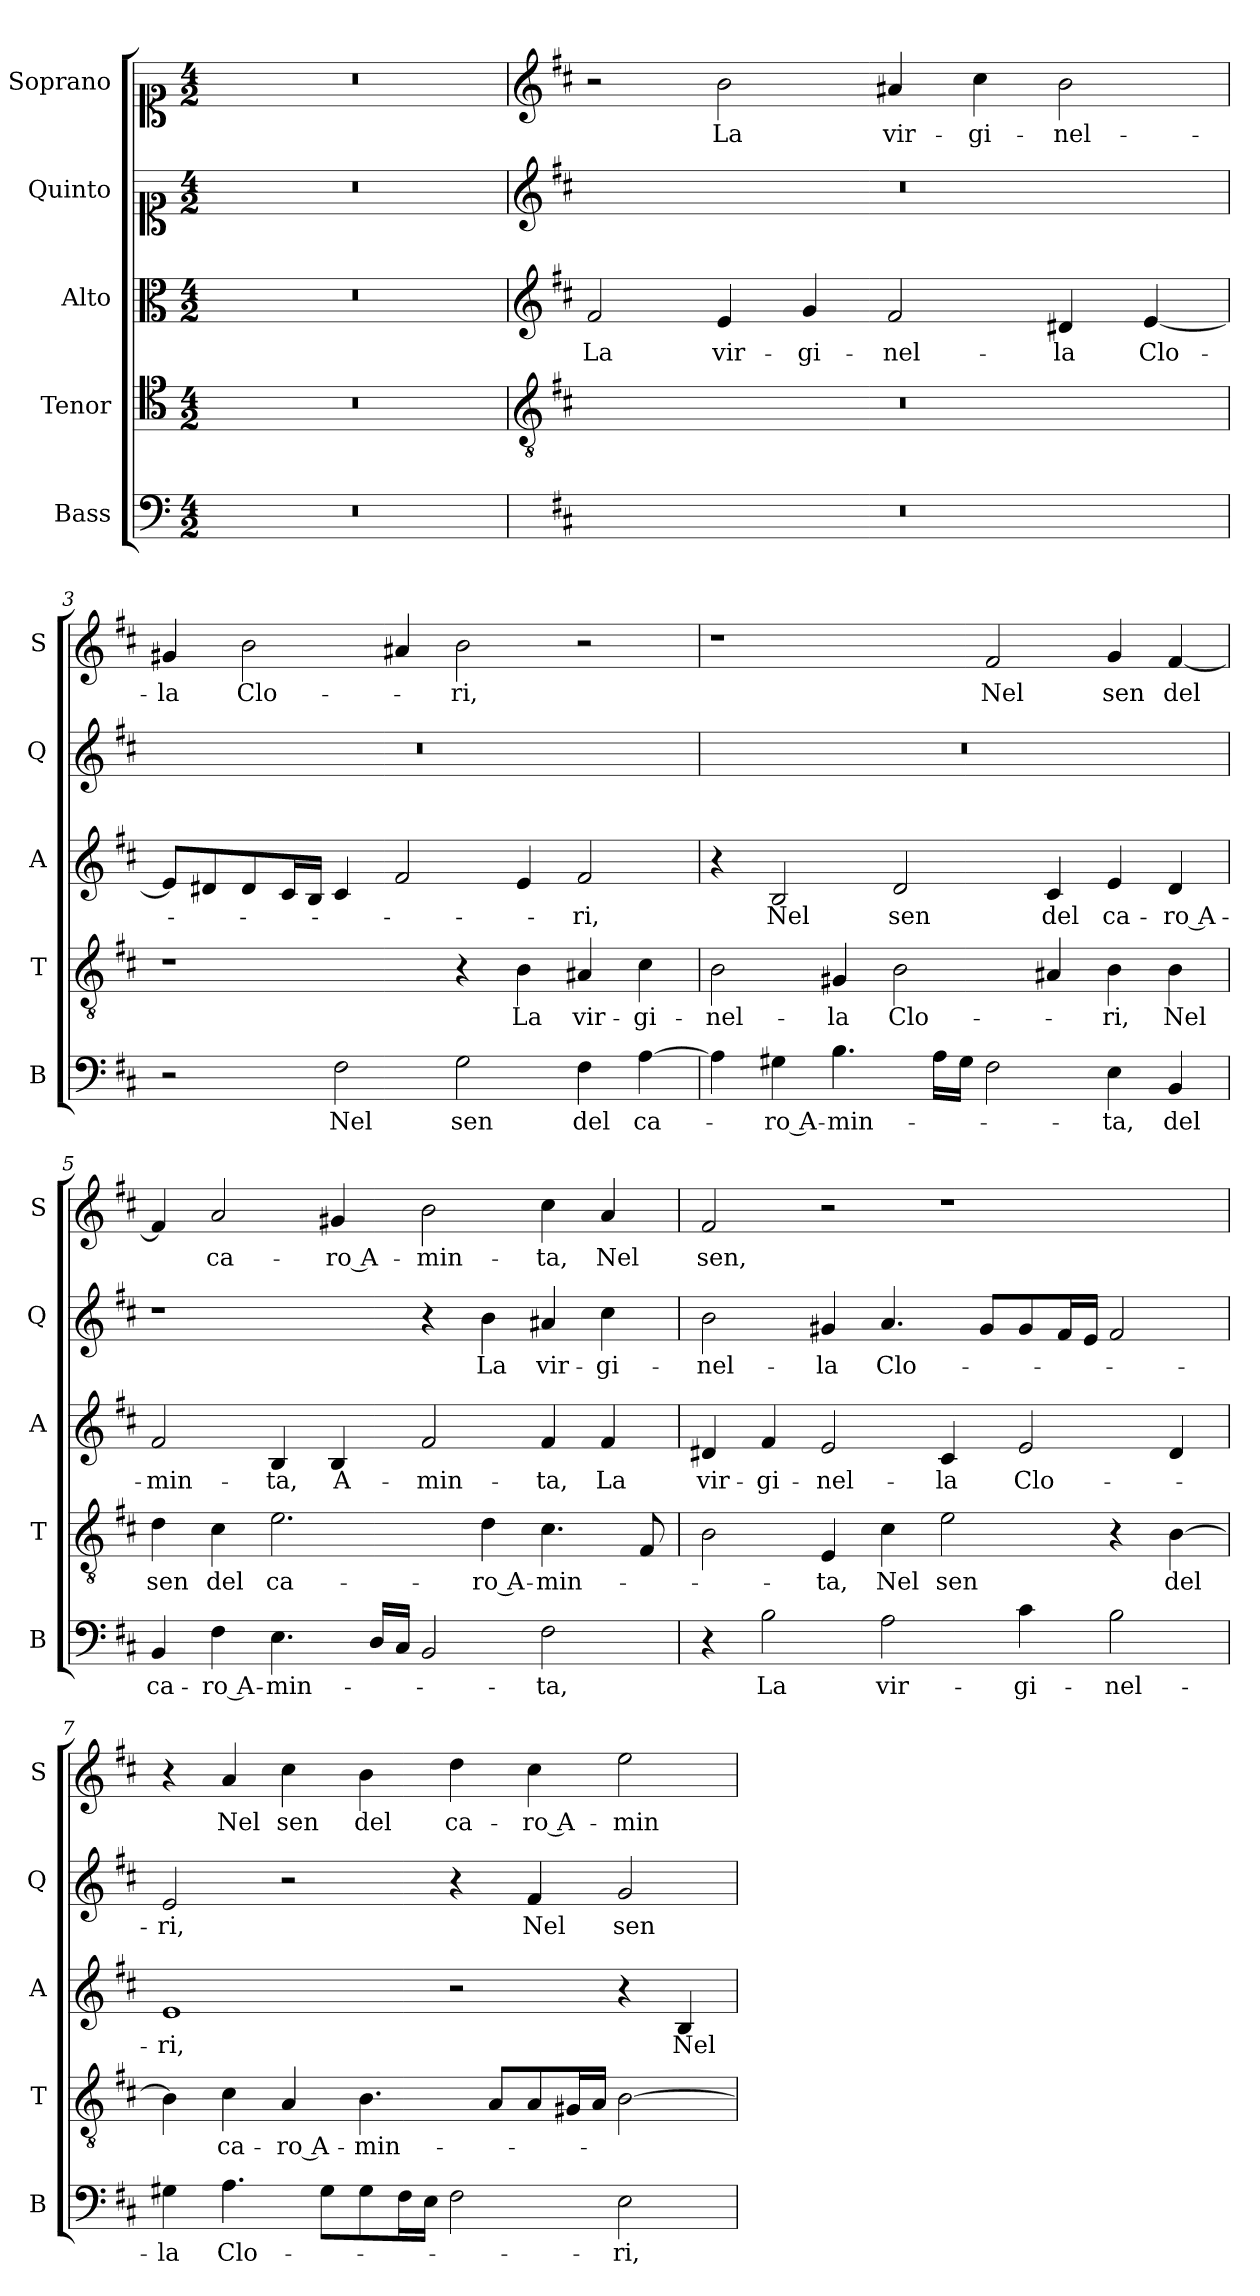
**kern	**text	**kern	**text	**kern	**text	**kern	**text	**kern	**text
*part5	*part5	*part4	*part4	*part3	*part3	*part2	*part2	*part1	*part1
*staff5	*staff5	*staff4	*staff4	*staff3	*staff3	*staff2	*staff2	*staff1	*staff1
*I"Bass	*	*I"Tenor	*	*I"Alto	*	*I"Quinto	*	*I"Soprano	*
*I'B	*	*I'T	*	*I'A	*	*I'Q	*	*I'S	*
*clefF4	*	*clefC4	*	*clefC3	*	*clefC1	*	*clefC1	*
*k[]	*	*k[]	*	*k[]	*	*k[]	*	*k[]	*
*C:	*	*C:	*	*C:	*	*C:	*	*C:	*
*M4/2	*	*M4/2	*	*M4/2	*	*M4/2	*	*M4/2	*
=1	=1	=1	=1	=1	=1	=1	=1	=1	=1
0r	.	0r	.	0r	.	0r	.	0r	.
=2	=2	=2	=2	=2	=2	=2	=2	=2	=2
*	*	*clefGv2	*	*clefG2	*	*clefG2	*	*clefG2	*
*k[f#c#]	*	*k[f#c#]	*	*k[f#c#]	*	*k[f#c#]	*	*k[f#c#]	*
*D:	*	*D:	*	*D:	*	*D:	*	*D:	*
!	!	!	!	!	!LO:LY:b	!	!	!	!
0r	.	0r	.	2f#/	La	0r	.	2r	.
!	!	!	!	!	!LO:LY:b	!	!	!	!LO:LY:b
.	.	.	.	4e/	vir-	.	.	2b\	La
!	!	!	!	!	!LO:LY:b	!	!	!	!
.	.	.	.	4g/	-gi-	.	.	.	.
!	!	!	!	!	!LO:LY:b	!	!	!	!LO:LY:b
.	.	.	.	2f#/	-nel-	.	.	4a#X/	vir-
!	!	!	!	!	!	!	!	!	!LO:LY:b
.	.	.	.	.	.	.	.	4cc#\	-gi-
!	!	!	!	!	!LO:LY:b	!	!	!	!LO:LY:b
.	.	.	.	4d#X/	-la	.	.	2b\	-nel-
!	!	!	!	!	!LO:LY:b	!	!	!	!
.	.	.	.	[4e/	Clo-	.	.	.	.
=3	=3	=3	=3	=3	=3	=3	=3	=3	=3
!	!	!	!	!	!	!	!	!	!LO:LY:b
2r	.	1r	.	8e/L]	.	0r	.	4g#X/	-la
.	.	.	.	8d#X/	.	.	.	.	.
!	!	!	!	!	!	!	!	!	!LO:LY:b
.	.	.	.	8d#/	.	.	.	2b\	Clo-
.	.	.	.	16c#/L	.	.	.	.	.
.	.	.	.	16B/JJ	.	.	.	.	.
!	!LO:LY:b	!	!	!	!	!	!	!	!
2F#\	Nel	.	.	4c#/	.	.	.	.	.
.	.	.	.	2f#/	.	.	.	4a#X/	.
!	!LO:LY:b	!	!	!	!	!	!	!	!LO:LY:b
2G\	sen	4r	.	.	.	.	.	2b\	-ri,
!	!	!	!LO:LY:b	!	!	!	!	!	!
.	.	4B\	La	4e/	.	.	.	.	.
!	!LO:LY:b	!	!LO:LY:b	!	!LO:LY:b	!	!	!	!
4F#\	del	4A#X/	vir-	2f#/	-ri,	.	.	2r	.
!	!LO:LY:b	!	!LO:LY:b	!	!	!	!	!	!
[4A\	ca-	4c#\	-gi-	.	.	.	.	.	.
!!LO:LB:g=z
=4	=4	=4	=4	=4	=4	=4	=4	=4	=4
!	!	!	!LO:LY:b	!	!	!	!	!	!
4A\]	.	2B\	-nel-	4r	.	0r	.	1r	.
!	!LO:LY:b	!	!	!	!LO:LY:b	!	!	!	!
4G#X\	-ro A-	.	.	2B/	Nel	.	.	.	.
!	!LO:LY:b	!	!LO:LY:b	!	!	!	!	!	!
4.B\	-min-	4G#X/	-la	.	.	.	.	.	.
!	!	!	!LO:LY:b	!	!LO:LY:b	!	!	!	!
.	.	2B\	Clo-	2d/	sen	.	.	.	.
16A\LL	.	.	.	.	.	.	.	.	.
16G#\JJ	.	.	.	.	.	.	.	.	.
!	!	!	!	!	!	!	!	!	!LO:LY:b
2F#\	.	.	.	.	.	.	.	2f#/	Nel
!	!	!	!	!	!LO:LY:b	!	!	!	!
.	.	4A#X/	.	4c#/	del	.	.	.	.
!	!LO:LY:b	!	!LO:LY:b	!	!LO:LY:b	!	!	!	!LO:LY:b
4E\	-ta,	4B\	-ri,	4e/	ca-	.	.	4g/	sen
!	!LO:LY:b	!	!LO:LY:b	!	!LO:LY:b	!	!	!	!LO:LY:b
4BB/	del	4B\	Nel	4d/	-ro A-	.	.	[4f#/	del
=5	=5	=5	=5	=5	=5	=5	=5	=5	=5
!	!LO:LY:b	!	!LO:LY:b	!	!LO:LY:b	!	!	!	!
4BB/	ca-	4d\	sen	2f#/	-min-	1r	.	4f#/]	.
!	!LO:LY:b	!	!LO:LY:b	!	!	!	!	!	!LO:LY:b
4F#\	-ro A-	4c#\	del	.	.	.	.	2a/	ca-
!	!LO:LY:b	!	!LO:LY:b	!	!LO:LY:b	!	!	!	!
4.E\	-min-	2.e\	ca-	4B/	-ta,	.	.	.	.
!	!	!	!	!	!LO:LY:b	!	!	!	!LO:LY:b
.	.	.	.	4B/	A-	.	.	4g#X/	-ro A-
16D/LL	.	.	.	.	.	.	.	.	.
16C#/JJ	.	.	.	.	.	.	.	.	.
!	!	!	!	!	!LO:LY:b	!	!	!	!LO:LY:b
2BB/	.	.	.	2f#/	-min-	4r	.	2b\	-min-
!	!	!	!LO:LY:b	!	!	!	!LO:LY:b	!	!
.	.	4d\	-ro A-	.	.	4b\	La	.	.
!	!LO:LY:b	!	!LO:LY:b	!	!LO:LY:b	!	!LO:LY:b	!	!LO:LY:b
2F#\	-ta,	4.c#\	-min-	4f#/	-ta,	4a#X/	vir-	4cc#i\	-ta,
!	!	!	!	!	!LO:LY:b	!	!LO:LY:b	!	!LO:LY:b
.	.	.	.	4f#/	La	4cc#\	-gi-	4a/	Nel
.	.	8F#/	.	.	.	.	.	.	.
=6	=6	=6	=6	=6	=6	=6	=6	=6	=6
!	!	!	!	!	!LO:LY:b	!	!LO:LY:b	!	!LO:LY:b
4r	.	2B\	.	4d#X/	vir-	2b\	-nel-	2f#/	sen,
!	!LO:LY:b	!	!	!	!LO:LY:b	!	!	!	!
2B\	La	.	.	4f#/	-gi-	.	.	.	.
!	!	!	!LO:LY:b	!	!LO:LY:b	!	!LO:LY:b	!	!
.	.	4E/	-ta,	2e/	-nel-	4g#X/	-la	2r	.
!	!LO:LY:b	!	!LO:LY:b	!	!	!	!LO:LY:b	!	!
2A\	vir-	4c#\	Nel	.	.	4.a/	Clo-	.	.
!	!	!	!LO:LY:b	!	!LO:LY:b	!	!	!	!
.	.	2e\	sen	4c#/	-la	.	.	1r	.
.	.	.	.	.	.	8g#/L	.	.	.
!	!LO:LY:b	!	!	!	!LO:LY:b	!	!	!	!
4c#i\	-gi-	.	.	2e/	Clo-	8g#/	.	.	.
.	.	.	.	.	.	16f#/L	.	.	.
.	.	.	.	.	.	16e/JJ	.	.	.
!	!LO:LY:b	!	!	!	!	!	!	!	!
2B\	-nel-	4r	.	.	.	2f#/	.	.	.
!	!	!	!LO:LY:b	!	!	!	!	!	!
.	.	[4B\	del	4d#/	.	.	.	.	.
!!LO:PB:g=z
=7	=7	=7	=7	=7	=7	=7	=7	=7	=7
!	!LO:LY:b	!	!	!	!LO:LY:b	!	!LO:LY:b	!	!
4G#X\	-la	4B\]	.	1e	-ri,	2e/	-ri,	4r	.
!	!LO:LY:b	!	!LO:LY:b	!	!	!	!	!	!LO:LY:b
4.A\	Clo-	4c#i\	ca-	.	.	.	.	4a/	Nel
!	!	!	!LO:LY:b	!	!	!	!	!	!LO:LY:b
.	.	4A/	-ro A-	.	.	2r	.	4cc#\	sen
8G#\L	.	.	.	.	.	.	.	.	.
!	!	!	!LO:LY:b	!	!	!	!	!	!LO:LY:b
8G#\	.	4.B\	-min-	.	.	.	.	4b\	del
16F#\L	.	.	.	.	.	.	.	.	.
16E\JJ	.	.	.	.	.	.	.	.	.
!	!	!	!	!	!	!	!	!	!LO:LY:b
2F#\	.	.	.	2r	.	4r	.	4dd\	ca-
.	.	8A/L	.	.	.	.	.	.	.
!	!	!	!	!	!	!	!LO:LY:b	!	!LO:LY:b
.	.	8A/	.	.	.	4f#/	Nel	4cc#\	-ro A-
.	.	16G#X/L	.	.	.	.	.	.	.
.	.	16A/JJ	.	.	.	.	.	.	.
!	!LO:LY:b	!	!	!	!	!	!LO:LY:b	!	!LO:LY:b
2E\	-ri,	[2B\	.	4r	.	2g/	sen	2ee\	-min-
!	!	!	!	!	!LO:LY:b	!	!	!	!
.	.	.	.	4B/	Nel	.	.	.	.
=	=	=	=	=	=	=	=	=	=
*-	*-	*-	*-	*-	*-	*-	*-	*-	*-
